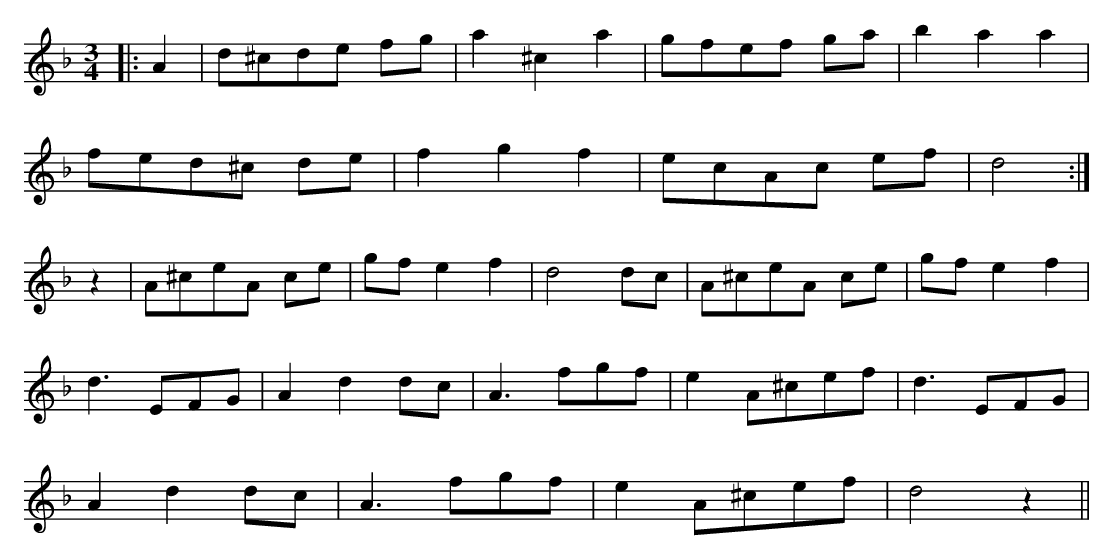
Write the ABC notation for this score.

X:1
M:3/4
K:Dmin
|:A2|d^cde fg|a2^c2a2|gfef ga|b2a2a2|
fed^c de|f2g2f2|ecAc ef|d4:|
z2|A^ceA ce|gf e2f2|d4 dc|A^ceA ce|gfe2f2|
d3 EFG|A2d2 dc|A3 fgf|e2 A^cef|d3 EFG|
A2d2dc|A3 fgf|e2 A^cef|d4z2||
